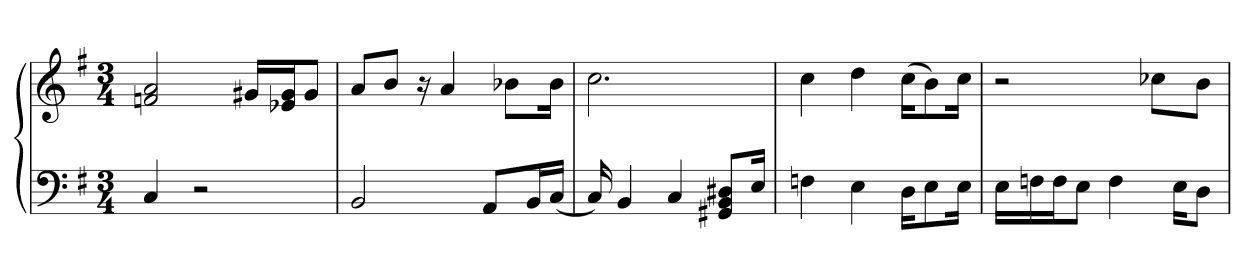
**kern	**kern
*part1	*part1
*staff2	*staff1
*clefF4	*clefG2
*k[f#]	*k[f#]
*M3/4	*M3/4
=1	=1
4C	2fn 2a
2r	.
.	16g#X/LL
.	16e-X/ 16g#/J
.	8g#/J
=2	=2
2BB	8a/L
.	8b/J
.	16r
.	4a
8AA/L	.
.	8b-X\L
16BB/L	.
(16C/JJ	16b-\Jk
=3	=3
16C)	2.cc
4BB	.
4C	.
8GG#X/ 8BB/ 8D#X/L	.
16E/Jk	.
=4	=4
4Fn	4cc
4E	4dd
16D\KL	(16cc\KL
8E\	8b\)
16E\Jk	16cc\Jk
=5	=5
16E\LL	2r
16Fn\J	.
16F\K	.
8E\J	.
4F	.
.	8cc-X\L
16E\KL	.
8D\J	8b\J
=	=
*-	*-
